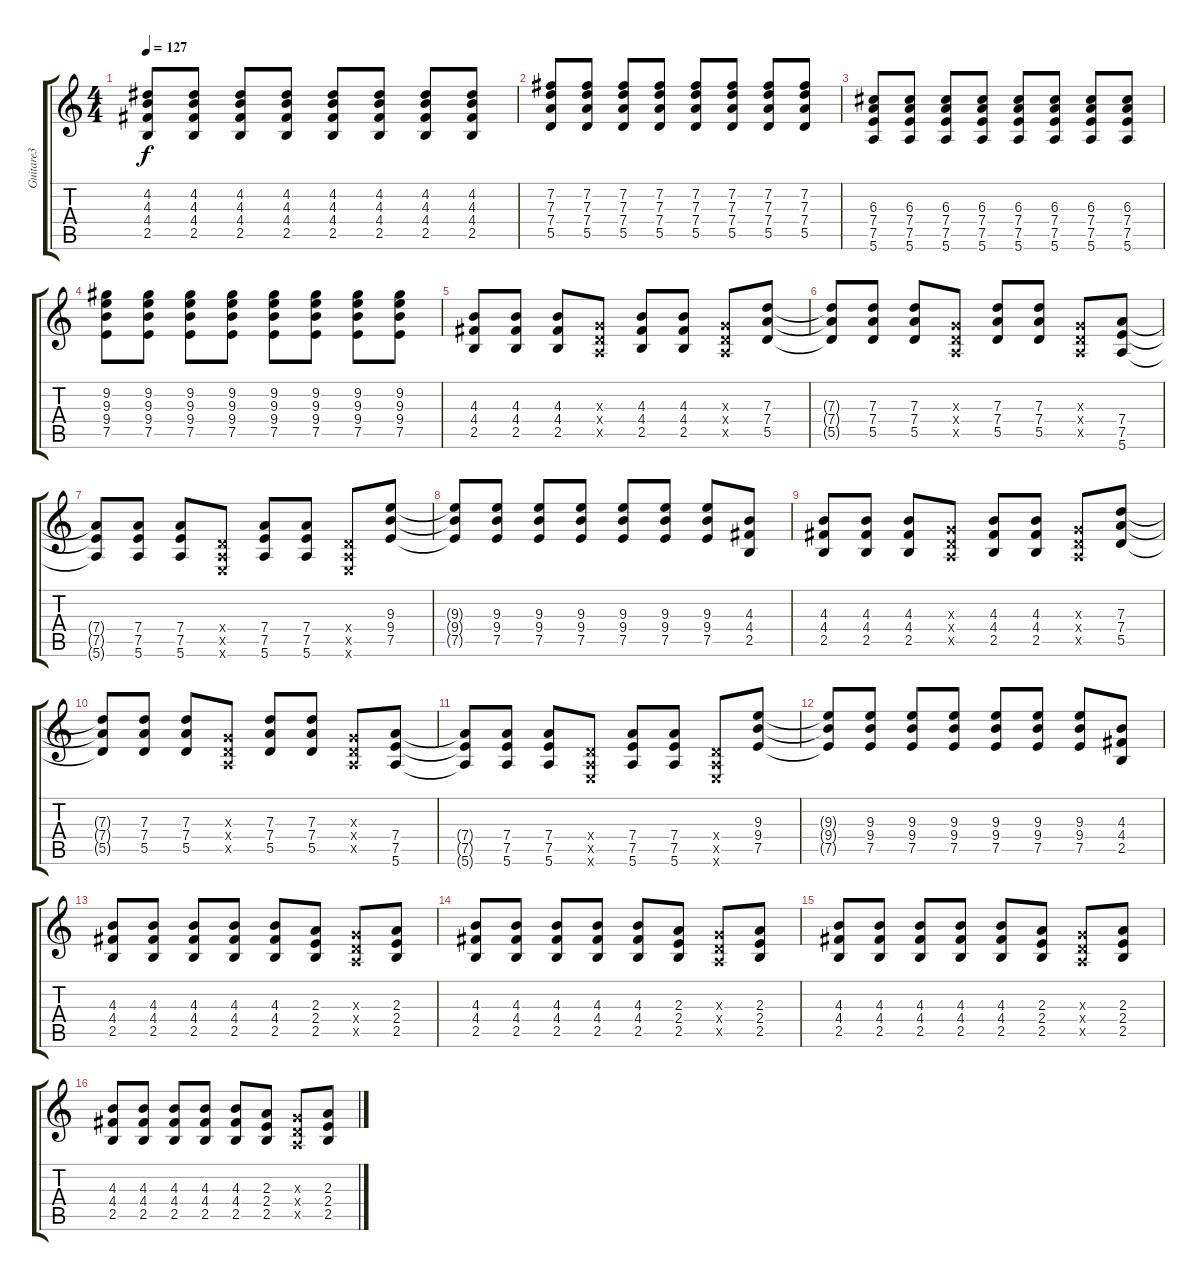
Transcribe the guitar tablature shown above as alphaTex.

\track ("Guitare3" "Guitare3") {instrument electricguitarclean}
\staff {score tabs}
\tuning (E4 B3 G3 D3 A2 E2) {hide}
\ts (4 4)
\tempo 127
\clef g2
\ks c
(4.2 4.3 4.4 2.5).8{dy f} (4.2 4.3 4.4 2.5).8 (4.2 4.3 4.4 2.5).8 (4.2 4.3 4.4 2.5).8 (4.2 4.3 4.4 2.5).8 (4.2 4.3 4.4 2.5).8 (4.2 4.3 4.4 2.5).8 (4.2 4.3 4.4 2.5).8 |
(7.2 7.3 7.4 5.5).8 (7.2 7.3 7.4 5.5).8 (7.2 7.3 7.4 5.5).8 (7.2 7.3 7.4 5.5).8 (7.2 7.3 7.4 5.5).8 (7.2 7.3 7.4 5.5).8 (7.2 7.3 7.4 5.5).8 (7.2 7.3 7.4 5.5).8 |
(6.3 7.4 7.5 5.6).8 (6.3 7.4 7.5 5.6).8 (6.3 7.4 7.5 5.6).8 (6.3 7.4 7.5 5.6).8 (6.3 7.4 7.5 5.6).8 (6.3 7.4 7.5 5.6).8 (6.3 7.4 7.5 5.6).8 (6.3 7.4 7.5 5.6).8 |
(9.2 9.3 9.4 7.5).8 (9.2 9.3 9.4 7.5).8 (9.2 9.3 9.4 7.5).8 (9.2 9.3 9.4 7.5).8 (9.2 9.3 9.4 7.5).8 (9.2 9.3 9.4 7.5).8 (9.2 9.3 9.4 7.5).8 (9.2 9.3 9.4 7.5).8 |
(4.3 4.4 2.5).8 (4.3 4.4 2.5).8 (4.3 4.4 2.5).8 (0.3{x} 0.4{x} 0.5{x}).8 (4.3 4.4 2.5).8 (4.3 4.4 2.5).8 (0.3{x} 0.4{x} 0.5{x}).8 (7.3 7.4 5.5).8 |
(7.3{t} 7.4{t} 5.5{t}).8 (7.3 7.4 5.5).8 (7.3 7.4 5.5).8 (0.3{x} 0.4{x} 0.5{x}).8 (7.3 7.4 5.5).8 (7.3 7.4 5.5).8 (0.3{x} 0.4{x} 0.5{x}).8 (7.4 7.5 5.6).8 |
(7.4{t} 7.5{t} 5.6{t}).8 (7.4 7.5 5.6).8 (7.4 7.5 5.6).8 (0.4{x} 0.5{x} 0.6{x}).8 (7.4 7.5 5.6).8 (7.4 7.5 5.6).8 (0.4{x} 0.5{x} 0.6{x}).8 (9.3 9.4 7.5).8 |
(9.3{t} 9.4{t} 7.5{t}).8 (9.3 9.4 7.5).8 (9.3 9.4 7.5).8 (9.3 9.4 7.5).8 (9.3 9.4 7.5).8 (9.3 9.4 7.5).8 (9.3 9.4 7.5).8 (4.3 4.4 2.5).8 |
(4.3 4.4 2.5).8 (4.3 4.4 2.5).8 (4.3 4.4 2.5).8 (0.3{x} 0.4{x} 0.5{x}).8 (4.3 4.4 2.5).8 (4.3 4.4 2.5).8 (0.3{x} 0.4{x} 0.5{x}).8 (7.3 7.4 5.5).8 |
(7.3{t} 7.4{t} 5.5{t}).8 (7.3 7.4 5.5).8 (7.3 7.4 5.5).8 (0.3{x} 0.4{x} 0.5{x}).8 (7.3 7.4 5.5).8 (7.3 7.4 5.5).8 (0.3{x} 0.4{x} 0.5{x}).8 (7.4 7.5 5.6).8 |
(7.4{t} 7.5{t} 5.6{t}).8 (7.4 7.5 5.6).8 (7.4 7.5 5.6).8 (0.4{x} 0.5{x} 0.6{x}).8 (7.4 7.5 5.6).8 (7.4 7.5 5.6).8 (0.4{x} 0.5{x} 0.6{x}).8 (9.3 9.4 7.5).8 |
(9.3{t} 9.4{t} 7.5{t}).8 (9.3 9.4 7.5).8 (9.3 9.4 7.5).8 (9.3 9.4 7.5).8 (9.3 9.4 7.5).8 (9.3 9.4 7.5).8 (9.3 9.4 7.5).8 (4.3 4.4 2.5).8 |
(4.3 4.4 2.5).8 (4.3 4.4 2.5).8 (4.3 4.4 2.5).8 (4.3 4.4 2.5).8 (4.3 4.4 2.5).8 (2.3 2.4 2.5).8 (0.3{x} 0.4{x} 0.5{x}).8 (2.3 2.4 2.5).8 |
(4.3 4.4 2.5).8 (4.3 4.4 2.5).8 (4.3 4.4 2.5).8 (4.3 4.4 2.5).8 (4.3 4.4 2.5).8 (2.3 2.4 2.5).8 (0.3{x} 0.4{x} 0.5{x}).8 (2.3 2.4 2.5).8 |
(4.3 4.4 2.5).8 (4.3 4.4 2.5).8 (4.3 4.4 2.5).8 (4.3 4.4 2.5).8 (4.3 4.4 2.5).8 (2.3 2.4 2.5).8 (0.3{x} 0.4{x} 0.5{x}).8 (2.3 2.4 2.5).8 |
(4.3 4.4 2.5).8 (4.3 4.4 2.5).8 (4.3 4.4 2.5).8 (4.3 4.4 2.5).8 (4.3 4.4 2.5).8 (2.3 2.4 2.5).8 (0.3{x} 0.4{x} 0.5{x}).8 (2.3 2.4 2.5).8
